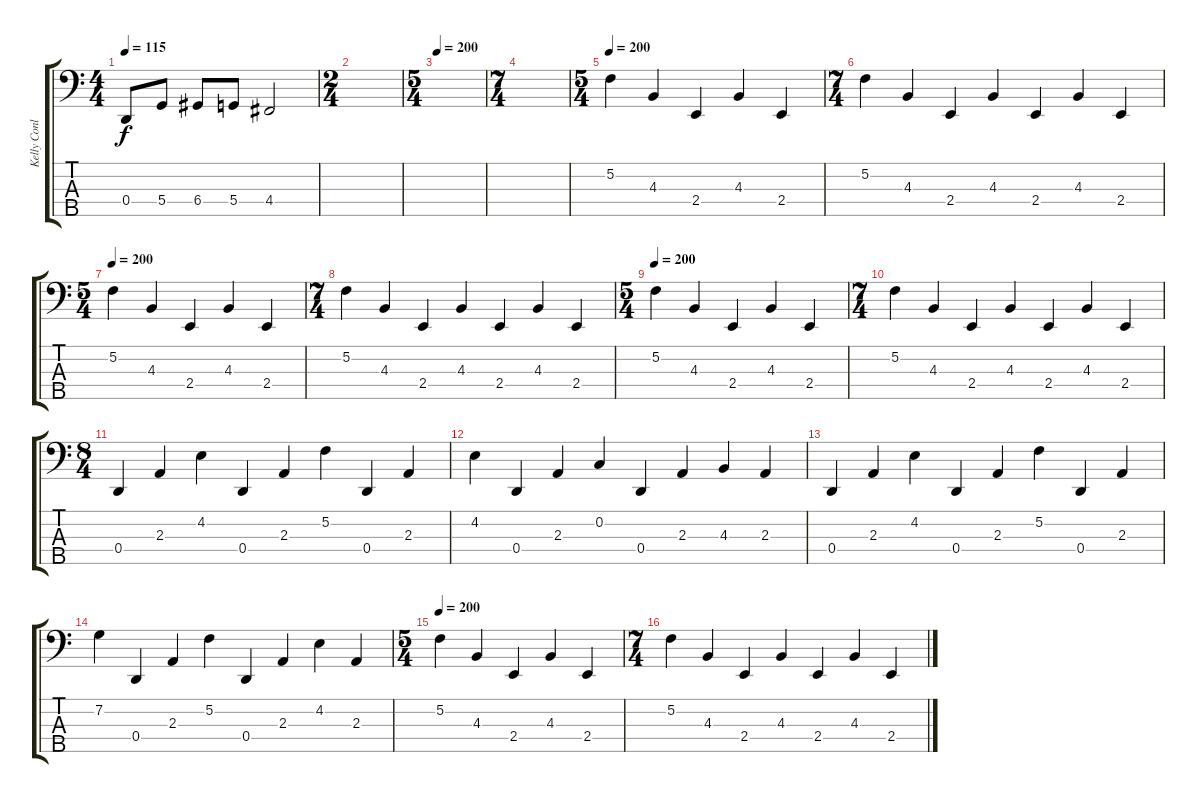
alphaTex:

\track ("Kelly Conlon" "Kelly Conl") {instrument slapbass2}
\staff {score tabs}
\tuning (F2 C2 G1 D1 A0) {hide}
\ts (4 4)
\tempo 115
\clef f4
\ks c
0.4.8{dy f} 5.4.8 6.4.8 5.4.8 4.4.2 |
\ts (2 4)
|
\ts (5 4)
\tempo 200
|
\ts (7 4)
|
\ts (5 4)
\tempo 200
5.2.4{instrument synthbass2} 4.3.4 2.4.4 4.3.4 2.4.4 |
\ts (7 4)
5.2.4 4.3.4 2.4.4 4.3.4 2.4.4 4.3.4 2.4.4 |
\ts (5 4)
\tempo 200
5.2.4 4.3.4 2.4.4 4.3.4 2.4.4 |
\ts (7 4)
5.2.4 4.3.4 2.4.4 4.3.4 2.4.4 4.3.4 2.4.4 |
\ts (5 4)
\tempo 200
5.2.4 4.3.4 2.4.4 4.3.4 2.4.4 |
\ts (7 4)
5.2.4 4.3.4 2.4.4 4.3.4 2.4.4 4.3.4 2.4.4 |
\ts (8 4)
0.4.4 2.3.4 4.2.4 0.4.4 2.3.4 5.2.4 0.4.4 2.3.4 |
4.2.4 0.4.4 2.3.4 0.2.4 0.4.4 2.3.4 4.3.4 2.3.4 |
0.4.4 2.3.4 4.2.4 0.4.4 2.3.4 5.2.4 0.4.4 2.3.4 |
7.2.4 0.4.4 2.3.4 5.2.4 0.4.4 2.3.4 4.2.4 2.3.4 |
\ts (5 4)
\tempo 200
5.2.4{instrument synthbass2} 4.3.4 2.4.4 4.3.4 2.4.4 |
\ts (7 4)
5.2.4 4.3.4 2.4.4 4.3.4 2.4.4 4.3.4 2.4.4
